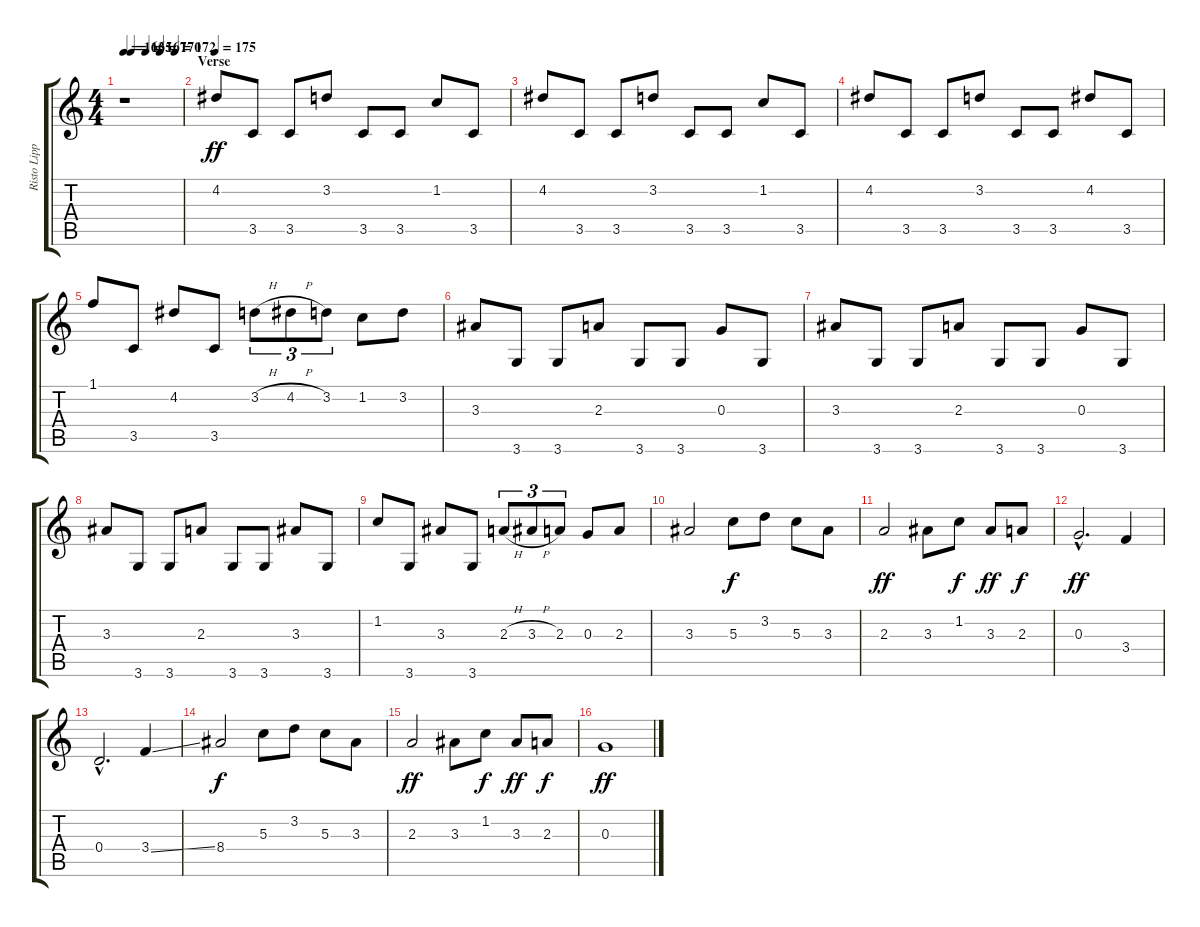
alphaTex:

\track ("Risto Lipponen-Lead Distortion" "Risto Lipp") {instrument distortionguitar}
\staff {score tabs}
\tuning (E4 B3 G3 D3 A2 E2) {hide}
\ts (4 4)
\tempo 163
\tempo (165 0.125)
\tempo (167 0.375)
\tempo (170 0.625)
\tempo (172 0.875)
\clef g2
\ks c
r.1{dy ff} |
\section ("" "Verse")
\tempo 175
4.2.8 3.5.8 3.5.8 3.2.8 3.5.8 3.5.8 1.2.8 3.5.8 |
4.2.8 3.5.8 3.5.8 3.2.8 3.5.8 3.5.8 1.2.8 3.5.8 |
4.2.8 3.5.8 3.5.8 3.2.8 3.5.8 3.5.8 4.2.8 3.5.8 |
1.1.8 3.5.8 4.2.8 3.5.8 3.2{h}.8{tu (3 2)} 4.2{h}.8{tu (3 2)} 3.2.8{tu (3 2)} 1.2.8 3.2.8 |
3.3.8 3.6.8 3.6.8 2.3.8 3.6.8 3.6.8 0.3.8 3.6.8 |
3.3.8 3.6.8 3.6.8 2.3.8 3.6.8 3.6.8 0.3.8 3.6.8 |
3.3.8 3.6.8 3.6.8 2.3.8 3.6.8 3.6.8 3.3.8 3.6.8 |
1.2.8 3.6.8 3.3.8 3.6.8 2.3{h}.8{tu (3 2)} 3.3{h}.8{tu (3 2)} 2.3.8{tu (3 2)} 0.3.8 2.3.8 |
3.3.2 5.3.8{dy f} 3.2.8 5.3.8 3.3.8 |
2.3.2{dy ff} 3.3.8 1.2.8{dy f} 3.3.8{dy ff} 2.3.8{dy f} |
0.3{hac}.2{d dy ff} 3.4.4 |
0.4{hac}.2{d} 3.4{ss}.4 |
8.4.2{dy f} 5.3.8 3.2.8 5.3.8 3.3.8 |
2.3.2{dy ff} 3.3.8 1.2.8{dy f} 3.3.8{dy ff} 2.3.8{dy f} |
0.3.1{dy ff}
